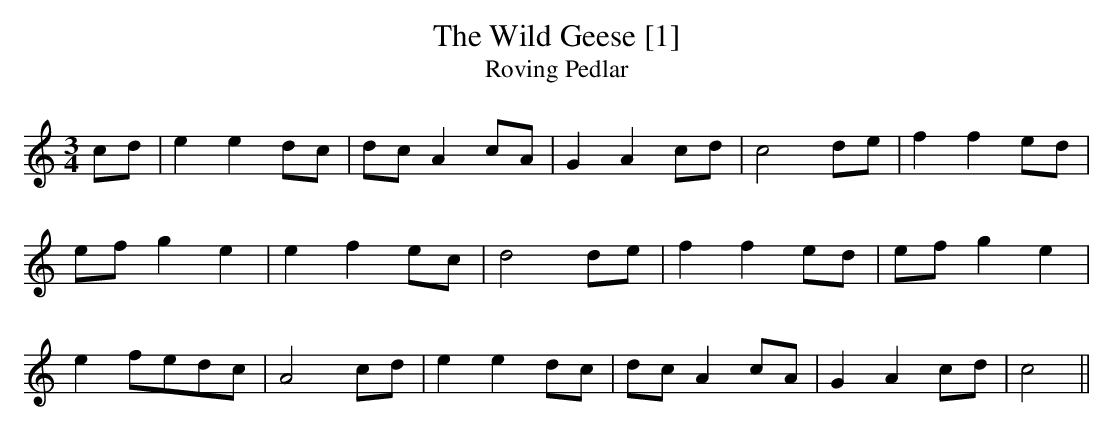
X:1
T:Wild Geese [1], The
T:Roving Pedlar
M:3/4
L:1/8
K:C
cd|e2e2 dc|dc A2 cA|G2A2 cd|c4 de|f2f2 ed|
ef g2e2|e2 f2 ec|d4 de|f2f2 ed|ef g2e2|
e2 fedc|A4 cd|e2 e2 dc|dc A2 cA|G2 A2 cd |c4||
